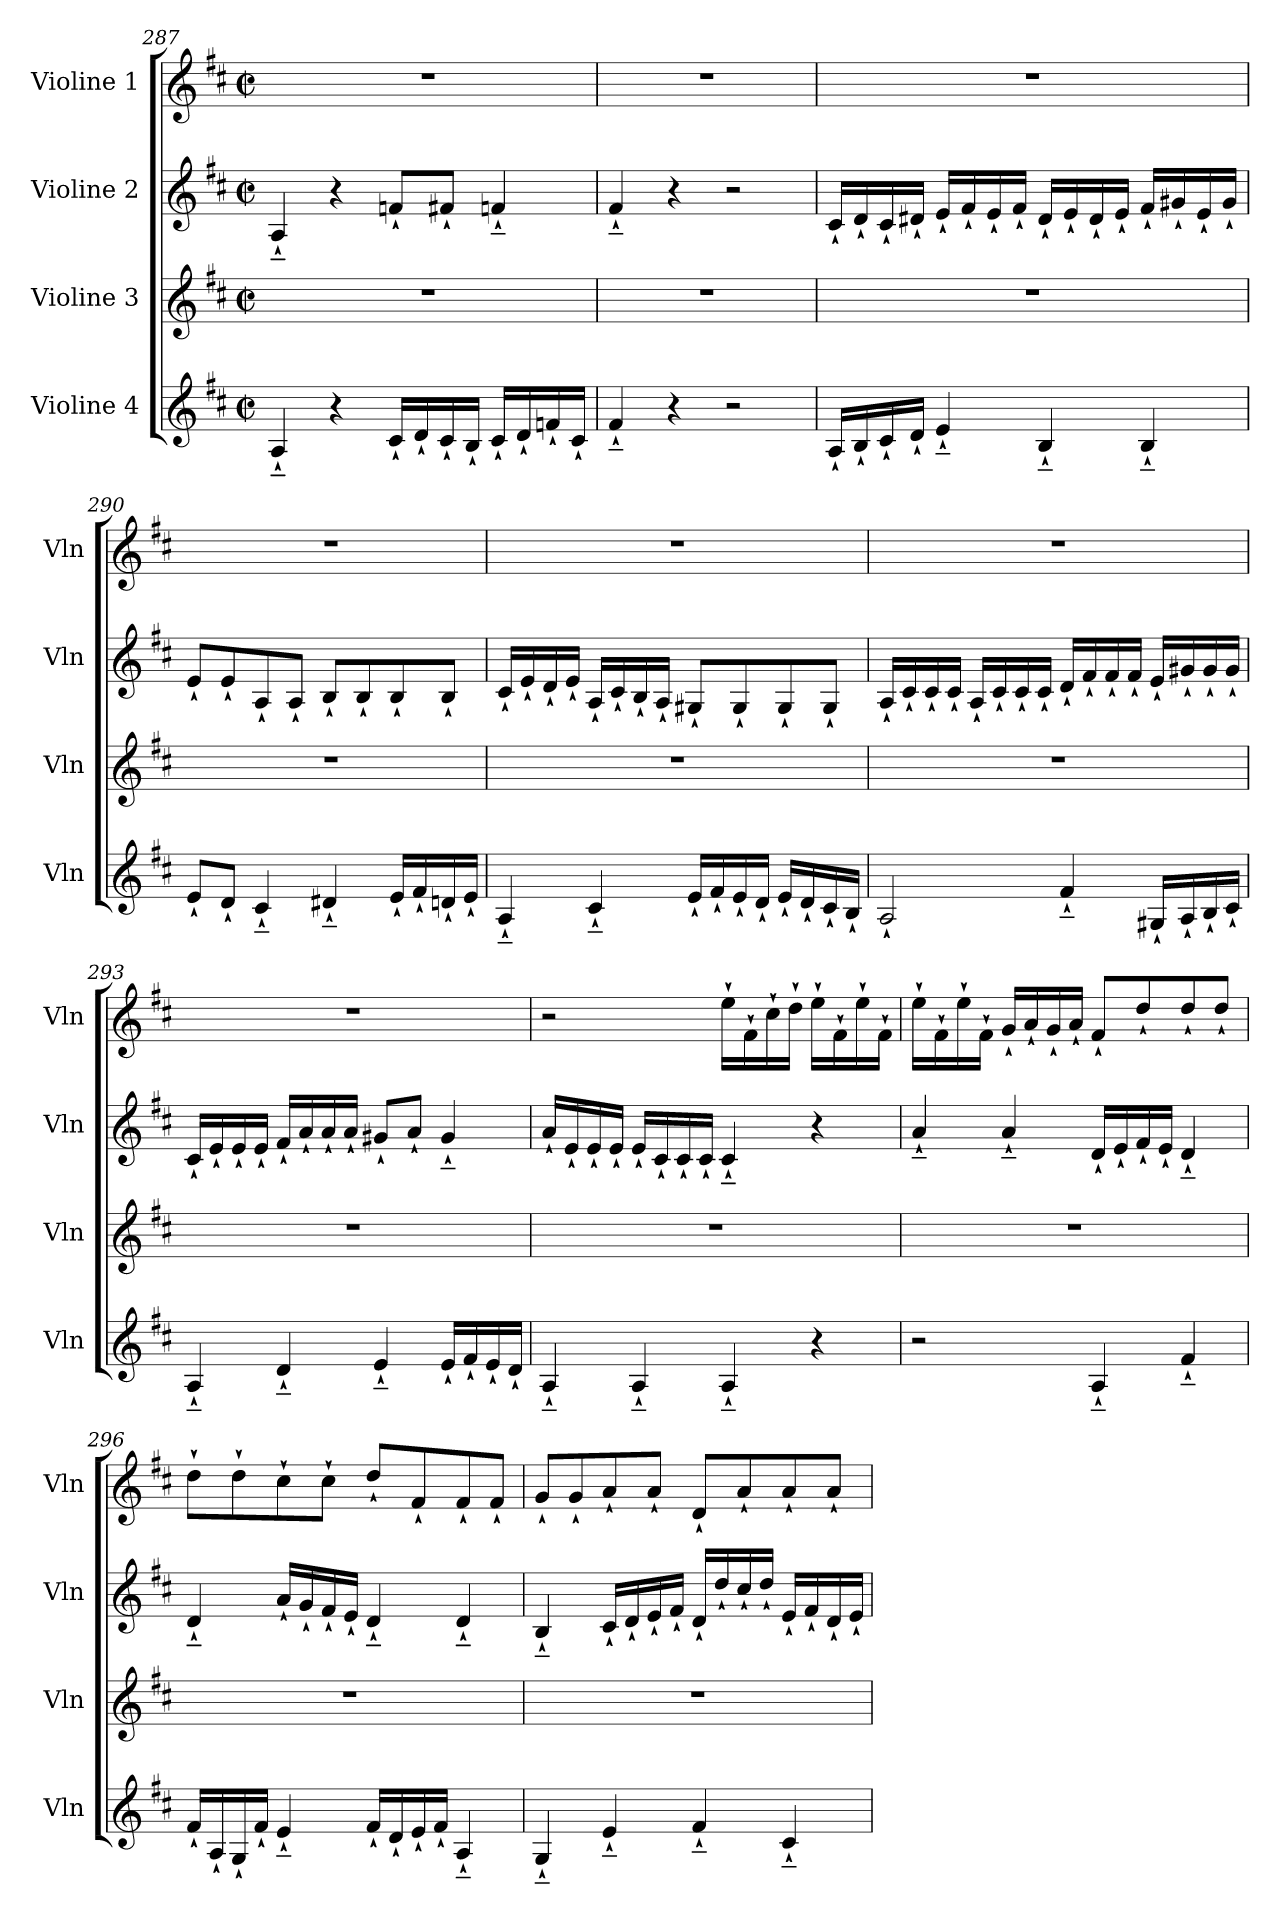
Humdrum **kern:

**kern	**kern	**kern	**kern
*part4	*part3	*part2	*part1
*staff4	*staff3	*staff2	*staff1
*I"Violine 4	*I"Violine 3	*I"Violine 2	*I"Violine 1
*I'Vln	*I'Vln	*I'Vln	*I'Vln
!!LO:LB:g=z
*clefG2	*clefG2	*clefG2	*clefG2
*k[f#c#]	*k[f#c#]	*k[f#c#]	*k[f#c#]
*D:	*D:	*D:	*D:
*M2/2	*M2/2	*M2/2	*M2/2
*met(c|)	*met(c|)	*met(c|)	*met(c|)
=287	=287	=287	=287
4A~`/	1r	4A~`/	1r
4r	.	4r	.
16c#`/LL	.	8fn`/L	.
16d`/	.	.	.
16c#`/	.	8f#X`/J	.
16B`/JJ	.	.	.
16c#`/LL	.	4fn~`/	.
16d`/	.	.	.
16fn`/	.	.	.
16c#`/JJ	.	.	.
=288	=288	=288	=288
4f#~`/	1r	4f#~`/	1r
4r	.	4r	.
2r	.	2r	.
=289	=289	=289	=289
16A`/LL	1r	16c#`/LL	1r
16B`/	.	16d`/	.
16c#`/	.	16c#`/	.
16d`/JJ	.	16d#X`/JJ	.
4e~`/	.	16e`/LL	.
.	.	16f#`/	.
.	.	16e`/	.
.	.	16f#`/JJ	.
4B~`/	.	16d#`/LL	.
.	.	16e`/	.
.	.	16d#`/	.
.	.	16e`/JJ	.
4B~`/	.	16f#`/LL	.
.	.	16g#X`/	.
.	.	16e`/	.
.	.	16g#`/JJ	.
=290	=290	=290	=290
8e`/L	1r	8e`/L	1r
8d`/J	.	8e`/	.
4c#~`/	.	8A`/	.
.	.	8A`/J	.
4d#X~`/	.	8B`/L	.
.	.	8B`/	.
16e`/LL	.	8B`/	.
16f#`/	.	.	.
16dn`/	.	8B`/J	.
16e`/JJ	.	.	.
!!LO:PB:g=z
=291	=291	=291	=291
4A~`/	1r	16c#`/LL	1r
.	.	16e`/	.
.	.	16d`/	.
.	.	16e`/JJ	.
4c#~`/	.	16A`/LL	.
.	.	16c#`/	.
.	.	16B`/	.
.	.	16A`/JJ	.
16e`/LL	.	8G#X`/L	.
16f#`/	.	.	.
16e`/	.	8G#`/	.
16d`/JJ	.	.	.
16e`/LL	.	8G#`/	.
16d`/	.	.	.
16c#`/	.	8G#`/J	.
16B`/JJ	.	.	.
=292	=292	=292	=292
2A`/	1r	16A`/LL	1r
.	.	16c#`/	.
.	.	16c#`/	.
.	.	16c#`/JJ	.
.	.	16A`/LL	.
.	.	16c#`/	.
.	.	16c#`/	.
.	.	16c#`/JJ	.
4f#~`/	.	16d`/LL	.
.	.	16f#`/	.
.	.	16f#`/	.
.	.	16f#`/JJ	.
16G#X`/LL	.	16e`/LL	.
16A`/	.	16g#X`/	.
16B`/	.	16g#`/	.
16c#`/JJ	.	16g#`/JJ	.
!!LO:LB:g=z
=293	=293	=293	=293
4A~`/	1r	16c#`/LL	1r
.	.	16e`/	.
.	.	16e`/	.
.	.	16e`/JJ	.
4d~`/	.	16f#`/LL	.
.	.	16a`/	.
.	.	16a`/	.
.	.	16a`/JJ	.
4e~`/	.	8g#X`/L	.
.	.	8a`/J	.
16e`/LL	.	4g#~`/	.
16f#`/	.	.	.
16e`/	.	.	.
16d`/JJ	.	.	.
=294	=294	=294	=294
4A~`/	1r	16a`/LL	2r
.	.	16e`/	.
.	.	16e`/	.
.	.	16e`/JJ	.
4A~`/	.	16e`/LL	.
.	.	16c#`/	.
.	.	16c#`/	.
.	.	16c#`/JJ	.
4A~`/	.	4c#~`/	16ee`\LL
.	.	.	16f#`\
.	.	.	16cc#`\
.	.	.	16dd`\JJ
4r	.	4r	16ee`\LL
.	.	.	16f#`\
.	.	.	16ee`\
.	.	.	16f#`\JJ
=295	=295	=295	=295
2r	1r	4a~`/	16ee`\LL
.	.	.	16f#`\
.	.	.	16ee`\
.	.	.	16f#`\JJ
.	.	4a~`/	16g`/LL
.	.	.	16a`/
.	.	.	16g`/
.	.	.	16a`/JJ
4A~`/	.	16d`/LL	8f#`/L
.	.	16e`/	.
.	.	16f#`/	8dd`/
.	.	16e`/JJ	.
4f#~`/	.	4d~`/	8dd`/
.	.	.	8dd`/J
!!LO:LB:g=z
=296	=296	=296	=296
16f#`/LL	1r	4d~`/	8dd`\L
16A`/	.	.	.
16G`/	.	.	8dd`\
16f#`/JJ	.	.	.
4e~`/	.	16a`/LL	8cc#`\
.	.	16g`/	.
.	.	16f#`/	8cc#`\J
.	.	16e`/JJ	.
16f#`/LL	.	4d~`/	8dd`/L
16d`/	.	.	.
16e`/	.	.	8f#`/
16f#`/JJ	.	.	.
4A~`/	.	4d~`/	8f#`/
.	.	.	8f#`/J
=297	=297	=297	=297
4G~`/	1r	4B~`/	8g`/L
.	.	.	8g`/
4e~`/	.	16c#`/LL	8a`/
.	.	16d`/	.
.	.	16e`/	8a`/J
.	.	16f#`/JJ	.
4f#~`/	.	16d`/LL	8d`/L
.	.	16dd`/	.
.	.	16cc#`/	8a`/
.	.	16dd`/JJ	.
4c#~`/	.	16e`/LL	8a`/
.	.	16f#`/	.
.	.	16d`/	8a`/J
.	.	16e`/JJ	.
=	=	=	=
*-	*-	*-	*-
